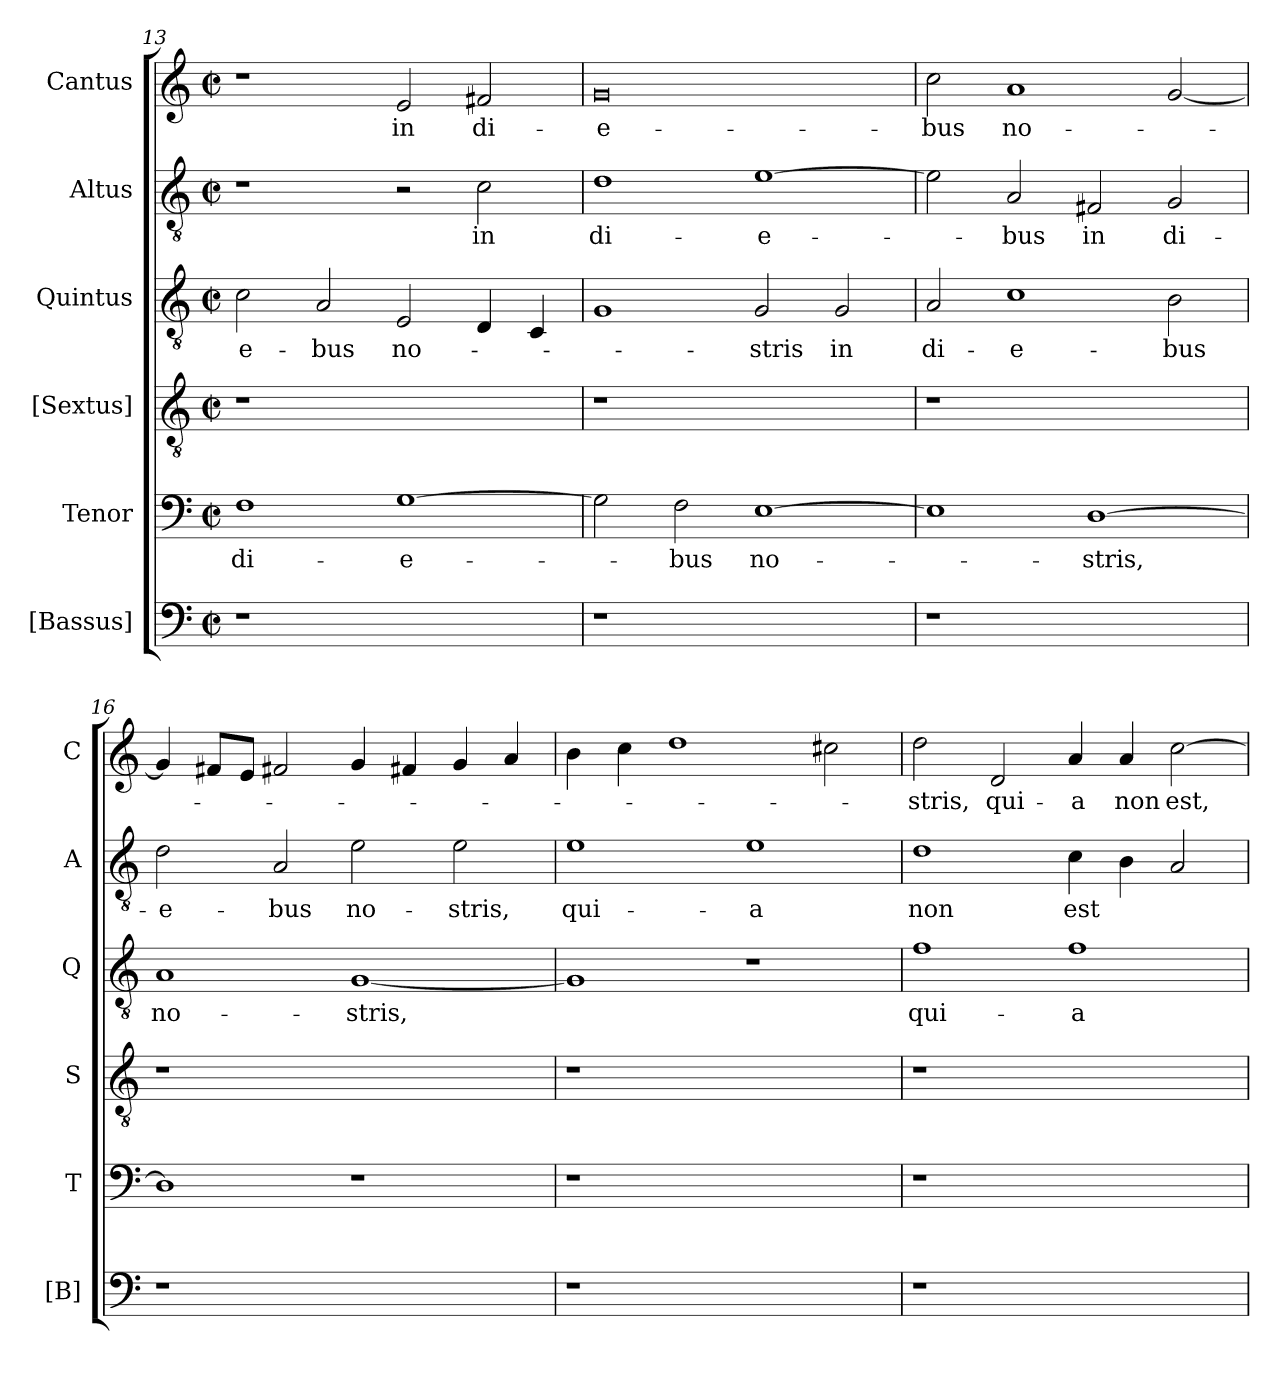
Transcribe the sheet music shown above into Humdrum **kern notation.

**kern	**kern	**text	**kern	**kern	**text	**kern	**text	**kern	**text
*part6	*part5	*part5	*part4	*part3	*part3	*part2	*part2	*part1	*part1
*staff6	*staff5	*staff5	*staff4	*staff3	*staff3	*staff2	*staff2	*staff1	*staff1
*I"[Bassus]	*I"Tenor	*	*I"[Sextus]	*I"Quintus	*	*I"Altus	*	*I"Cantus	*
*I'[B]	*I'T	*	*I'S	*I'Q	*	*I'A	*	*I'C	*
*clefF4	*clefF4	*	*clefGv2	*clefGv2	*	*clefGv2	*	*clefG2	*
*k[]	*k[]	*	*k[]	*k[]	*	*k[]	*	*k[]	*
*C:	*C:	*	*C:	*C:	*	*C:	*	*C:	*
*M2/2	*M2/2	*	*M2/2	*M2/2	*	*M2/2	*	*M2/2	*
*met(c|)	*met(c|)	*	*met(c|)	*met(c|)	*	*met(c|)	*	*met(c|)	*
=13	=13	=13	=13	=13	=13	=13	=13	=13	=13
1r	1F\	di-	1r	2c\	-e-	1r	.	1r	.
.	.	.	.	2A/	-bus	.	.	.	.
1ryy	[1G\	-e-	1ryy	2E/	no-	2r	.	2e/	in
.	.	.	.	4D/	.	2c\	in	2f#X/	di-
.	.	.	.	4C/	.	.	.	.	.
=14	=14	=14	=14	=14	=14	=14	=14	=14	=14
1r	2G\]	.	1r	1G/	.	1d\	di-	0g/	-e-
.	2F\	-bus	.	.	.	.	.	.	.
1ryy	[1E\	no-	1ryy	2G/	-stris	[1e\	-e-	.	.
.	.	.	.	2G/	in	.	.	.	.
=15	=15	=15	=15	=15	=15	=15	=15	=15	=15
1r	1E\]	.	1r	2A/	di-	2e\]	.	2cc\	-bus
.	.	.	.	1c\	-e-	2A/	-bus	1a/	no-
1ryy	[1D\	-stris,	1ryy	.	.	2F#X/	in	.	.
.	.	.	.	2B\	-bus	2G/	di-	[2g/	.
=16	=16	=16	=16	=16	=16	=16	=16	=16	=16
1r	1D/]	.	1r	1A/	no-	2d\	-e-	4g/]	.
.	.	.	.	.	.	.	.	8f#X/L	.
.	.	.	.	.	.	.	.	8e/J	.
.	.	.	.	.	.	2A/	-bus	2f#X/	.
1ryy	1r	.	1ryy	[1G/	-stris,	2e\	no-	4g/	.
.	.	.	.	.	.	.	.	4f#X/	.
.	.	.	.	.	.	2e\	-stris,	4g/	.
.	.	.	.	.	.	.	.	4a/	.
=17	=17	=17	=17	=17	=17	=17	=17	=17	=17
1r	1r	.	1r	1G/]	.	1e\	qui-	4b\	.
.	.	.	.	.	.	.	.	4cc\	.
.	.	.	.	.	.	.	.	1dd\	.
1ryy	1ryy	.	1ryy	1r	.	1e\	-a	.	.
.	.	.	.	.	.	.	.	2cc#X\	.
=18	=18	=18	=18	=18	=18	=18	=18	=18	=18
1r	1r	.	1r	1f\	qui-	1d\	non	2dd\	-stris,
.	.	.	.	.	.	.	.	2d/	qui-
1ryy	1ryy	.	1ryy	1f\	-a	4c\	est	4a/	-a
.	.	.	.	.	.	4B\	.	4a/	non
.	.	.	.	.	.	2A/	.	[2cc\	est,
=	=	=	=	=	=	=	=	=	=
*-	*-	*-	*-	*-	*-	*-	*-	*-	*-
